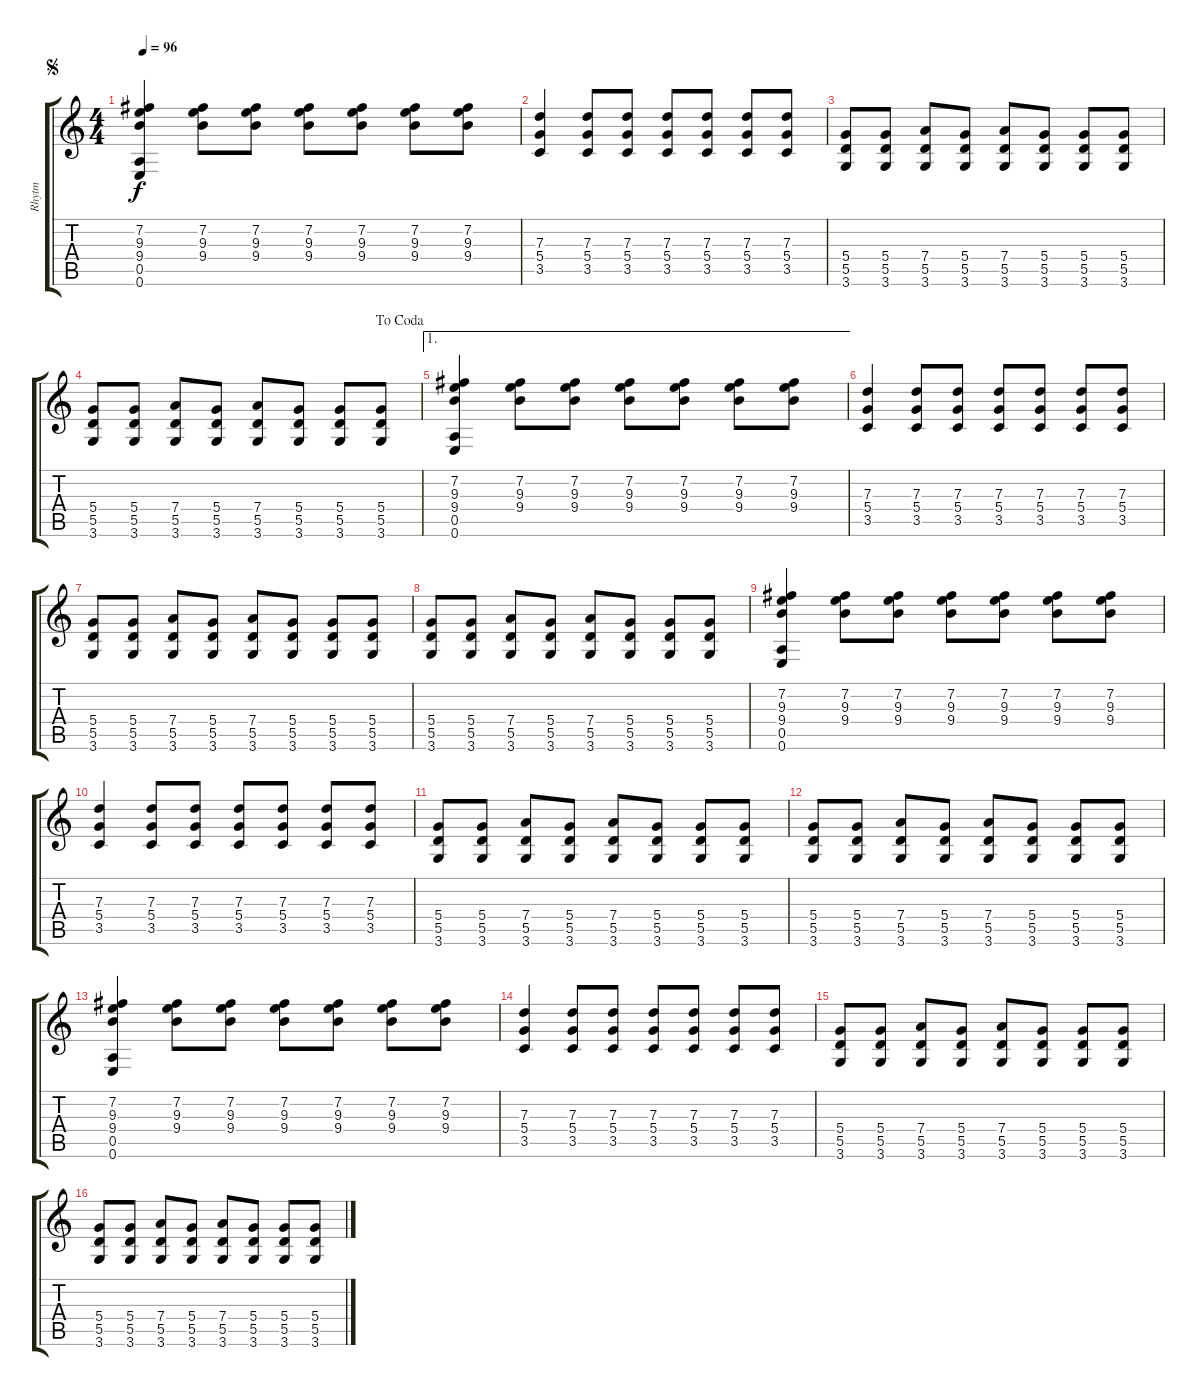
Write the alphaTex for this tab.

\track ("Rhytm" "Rhytm") {instrument distortionguitar}
\staff {score tabs}
\tuning (E4 B3 G3 D3 A2 E2) {hide}
\ts (4 4)
\jump segno
\tempo 96
\clef g2
\ks c
(7.2 9.3 9.4 0.5 0.6).4{dy f volume 12 instrument brightacousticpiano} (7.2 9.3 9.4).8 (7.2 9.3 9.4).8 (7.2 9.3 9.4).8 (7.2 9.3 9.4).8 (7.2 9.3 9.4).8 (7.2 9.3 9.4).8 |
(7.3 5.4 3.5).4 (7.3 5.4 3.5).8 (7.3 5.4 3.5).8 (7.3 5.4 3.5).8 (7.3 5.4 3.5).8 (7.3 5.4 3.5).8 (7.3 5.4 3.5).8 |
(5.4 5.5 3.6).8 (5.4 5.5 3.6).8 (7.4 5.5 3.6).8 (5.4 5.5 3.6).8 (7.4 5.5 3.6).8 (5.4 5.5 3.6).8 (5.4 5.5 3.6).8 (5.4 5.5 3.6).8 |
\jump dacoda
(5.4 5.5 3.6).8 (5.4 5.5 3.6).8 (7.4 5.5 3.6).8 (5.4 5.5 3.6).8 (7.4 5.5 3.6).8 (5.4 5.5 3.6).8 (5.4 5.5 3.6).8 (5.4 5.5 3.6).8 |
\ae 1
(7.2 9.3 9.4 0.5 0.6).4{volume 12 instrument brightacousticpiano} (7.2 9.3 9.4).8 (7.2 9.3 9.4).8 (7.2 9.3 9.4).8 (7.2 9.3 9.4).8 (7.2 9.3 9.4).8 (7.2 9.3 9.4).8 |
(7.3 5.4 3.5).4 (7.3 5.4 3.5).8 (7.3 5.4 3.5).8 (7.3 5.4 3.5).8 (7.3 5.4 3.5).8 (7.3 5.4 3.5).8 (7.3 5.4 3.5).8 |
(5.4 5.5 3.6).8 (5.4 5.5 3.6).8 (7.4 5.5 3.6).8 (5.4 5.5 3.6).8 (7.4 5.5 3.6).8 (5.4 5.5 3.6).8 (5.4 5.5 3.6).8 (5.4 5.5 3.6).8 |
(5.4 5.5 3.6).8 (5.4 5.5 3.6).8 (7.4 5.5 3.6).8 (5.4 5.5 3.6).8 (7.4 5.5 3.6).8 (5.4 5.5 3.6).8 (5.4 5.5 3.6).8 (5.4 5.5 3.6).8 |
(7.2 9.3 9.4 0.5 0.6).4{volume 12 instrument brightacousticpiano} (7.2 9.3 9.4).8 (7.2 9.3 9.4).8 (7.2 9.3 9.4).8 (7.2 9.3 9.4).8 (7.2 9.3 9.4).8 (7.2 9.3 9.4).8 |
(7.3 5.4 3.5).4 (7.3 5.4 3.5).8 (7.3 5.4 3.5).8 (7.3 5.4 3.5).8 (7.3 5.4 3.5).8 (7.3 5.4 3.5).8 (7.3 5.4 3.5).8 |
(5.4 5.5 3.6).8 (5.4 5.5 3.6).8 (7.4 5.5 3.6).8 (5.4 5.5 3.6).8 (7.4 5.5 3.6).8 (5.4 5.5 3.6).8 (5.4 5.5 3.6).8 (5.4 5.5 3.6).8 |
(5.4 5.5 3.6).8 (5.4 5.5 3.6).8 (7.4 5.5 3.6).8 (5.4 5.5 3.6).8 (7.4 5.5 3.6).8 (5.4 5.5 3.6).8 (5.4 5.5 3.6).8 (5.4 5.5 3.6).8 |
(7.2 9.3 9.4 0.5 0.6).4{volume 12 instrument brightacousticpiano} (7.2 9.3 9.4).8 (7.2 9.3 9.4).8 (7.2 9.3 9.4).8 (7.2 9.3 9.4).8 (7.2 9.3 9.4).8 (7.2 9.3 9.4).8 |
(7.3 5.4 3.5).4 (7.3 5.4 3.5).8 (7.3 5.4 3.5).8 (7.3 5.4 3.5).8 (7.3 5.4 3.5).8 (7.3 5.4 3.5).8 (7.3 5.4 3.5).8 |
(5.4 5.5 3.6).8 (5.4 5.5 3.6).8 (7.4 5.5 3.6).8 (5.4 5.5 3.6).8 (7.4 5.5 3.6).8 (5.4 5.5 3.6).8 (5.4 5.5 3.6).8 (5.4 5.5 3.6).8 |
(5.4 5.5 3.6).8 (5.4 5.5 3.6).8 (7.4 5.5 3.6).8 (5.4 5.5 3.6).8 (7.4 5.5 3.6).8 (5.4 5.5 3.6).8 (5.4 5.5 3.6).8 (5.4 5.5 3.6).8
